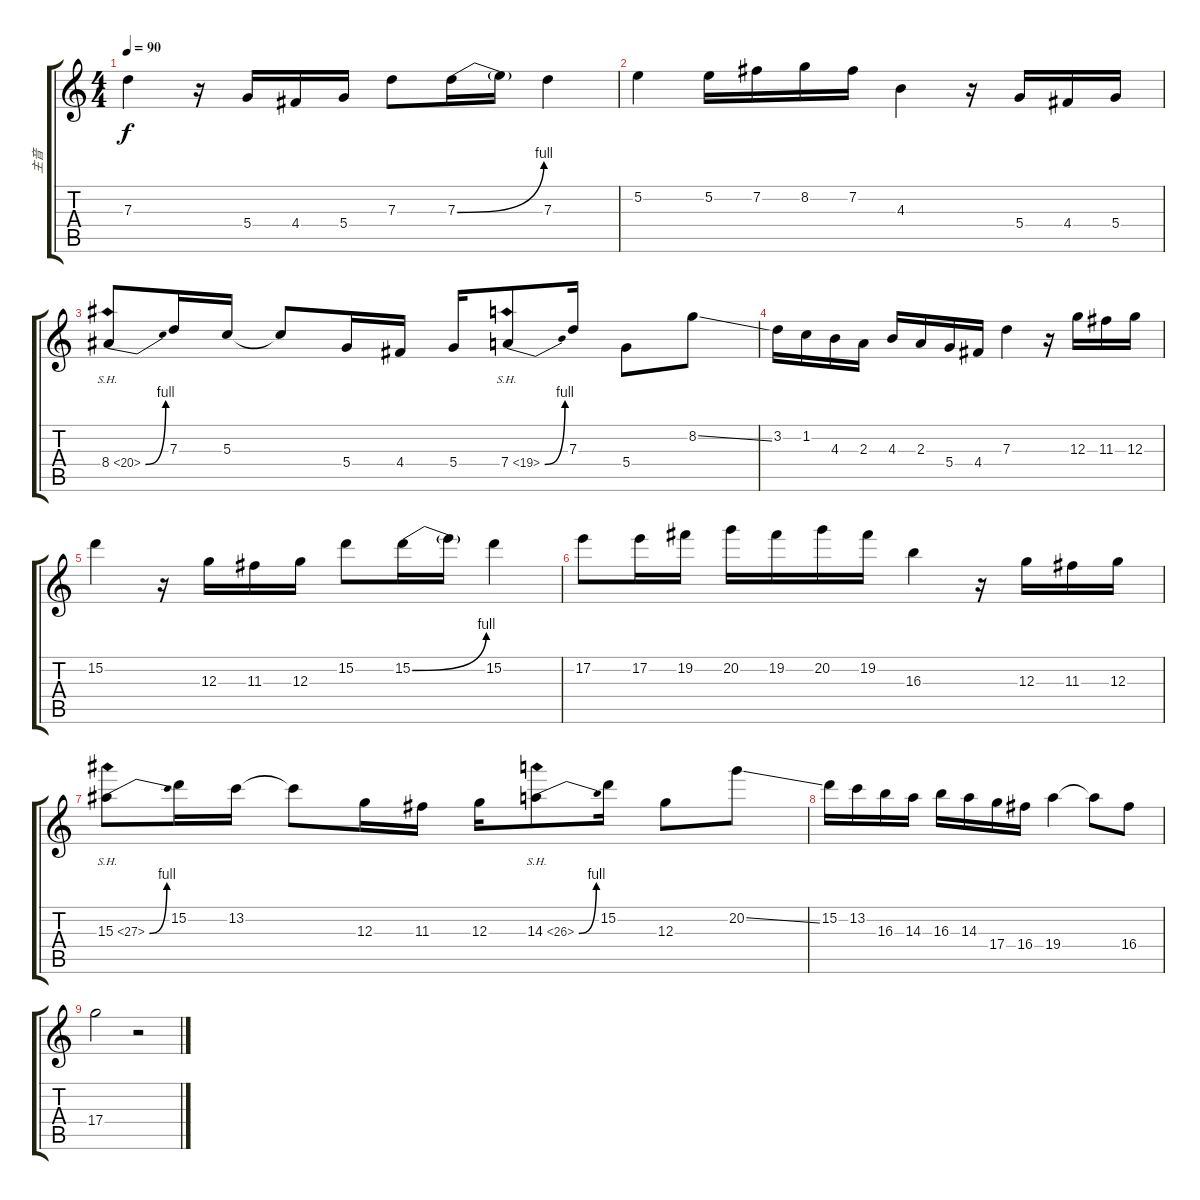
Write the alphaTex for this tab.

\track ("主音" "主音") {instrument overdrivenguitar}
\staff {score tabs}
\tuning (E4 B3 G3 D3 A2 E2) {hide}
\ts (4 4)
\tempo 90
\clef g2
\ks c
7.3.4{dy f} r.16 5.4.16 4.4.16 5.4.16 7.3.8 7.3{be (bend 0 0 60 4)}.16 7.3{t}.16 7.3.4 |
5.2.4 5.2.16 7.2.16 8.2{be (hold 0 0 60 0)}.16 7.2.16 4.3.4 r.16 5.4.16 4.4.16 5.4.16 |
8.4{be (bend 0 0 60 4) sh 12}.8 7.3.16 5.3.16 5.3{t}.8 5.4.16 4.4.16 5.4.16 7.4{be (bend 0 0 60 4) sh 12}.8 7.3.16 5.4.8 8.2{ss}.8 |
3.2.16 1.2.16 4.3.16 2.3.16 4.3.16 2.3.16 5.4.16 4.4.16 7.3.4 r.16 12.3.16 11.3.16 12.3.16 |
15.2.4 r.16 12.3.16 11.3.16 12.3.16 15.2.8 15.2{be (bend 0 0 60 4)}.16 15.2{t}.16 15.2.4 |
17.2.8 17.2.16 19.2.16 20.2.16 19.2.16 20.2.16 19.2.16 16.3.4{txt ""} r.16 12.3.16 11.3.16 12.3.16 |
15.3{be (bend 0 0 60 4) sh 12}.8 15.2.16 13.2.16 13.2{t}.8 12.3.16 11.3.16 12.3.16 14.3{be (bend 0 0 60 4) sh 12}.8 15.2.16 12.3.8 20.2{ss}.8 |
15.2.16 13.2.16 16.3.16 14.3.16 16.3.16 14.3.16 17.4.16 16.4.16 19.4.4 19.4{t}.8 16.4.8 |
17.4.2 r.2
